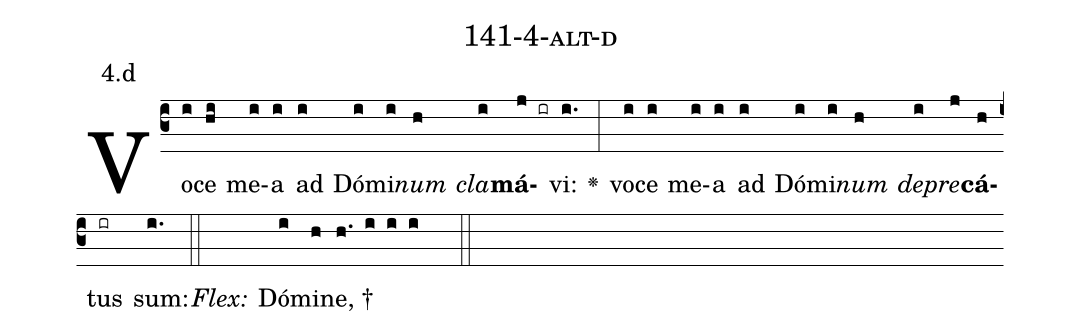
name: 141-4-alt-d;
annotation: 4.d;
%%
(c3)Vo(i)ce(hi) me(i)a(i) ad(i) Dó(i)mi(i)<i>num</i>(h) <i>cla</i>(i)<b>má</b>(j ir)vi:(i.) <v>\greheightstar</v>(:) vo(i)ce(i) me(i)a(i) ad(i) Dó(i)mi(i)<i>num</i>(h) <i>de</i>(i)<i>pre</i>(j)<b>cá</b>(h)tus(ir) sum:(i.) (::)
<i>Flex:</i>()  Dó(i)mi(h)ne, †(h. i i i  ::)

%E(i) u(h) o(i) u(j) a(h) e.(i.) (::)
